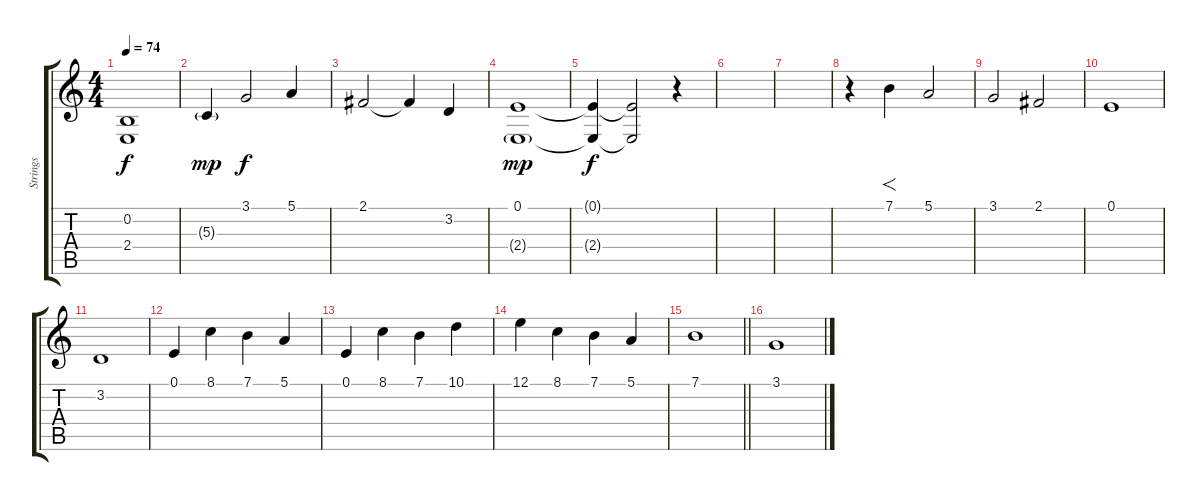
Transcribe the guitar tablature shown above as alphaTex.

\track ("Strings" "Strings") {instrument stringensemble1}
\staff {score tabs}
\tuning (E4 B3 G3 D3 A2 E2) {hide}
\ts (4 4)
\tempo 74
\clef g2
\ks c
(0.2{t} 2.4{t}).1{dy f} |
5.3{g}.4{dy mp} 3.1.2{dy f} 5.1.4 |
2.1.2 2.1{t}.4 3.2.4 |
(0.1 2.4{g}).1{dy mp} |
(0.1{t} 2.4{t}).4{dy f volume 0} (0.1{t} 2.4{t}).2 r.4 |
|
|
r.4{volume 13} 7.1.4{f} 5.1.2 |
3.1.2 2.1.2 |
0.1.1 |
3.2.1 |
0.1.4 8.1.4 7.1.4 5.1.4 |
0.1.4 8.1.4 7.1.4 10.1.4 |
12.1.4 8.1.4 7.1.4 5.1.4 |
\barLineRight lightlight
7.1.1 |
3.1.1
